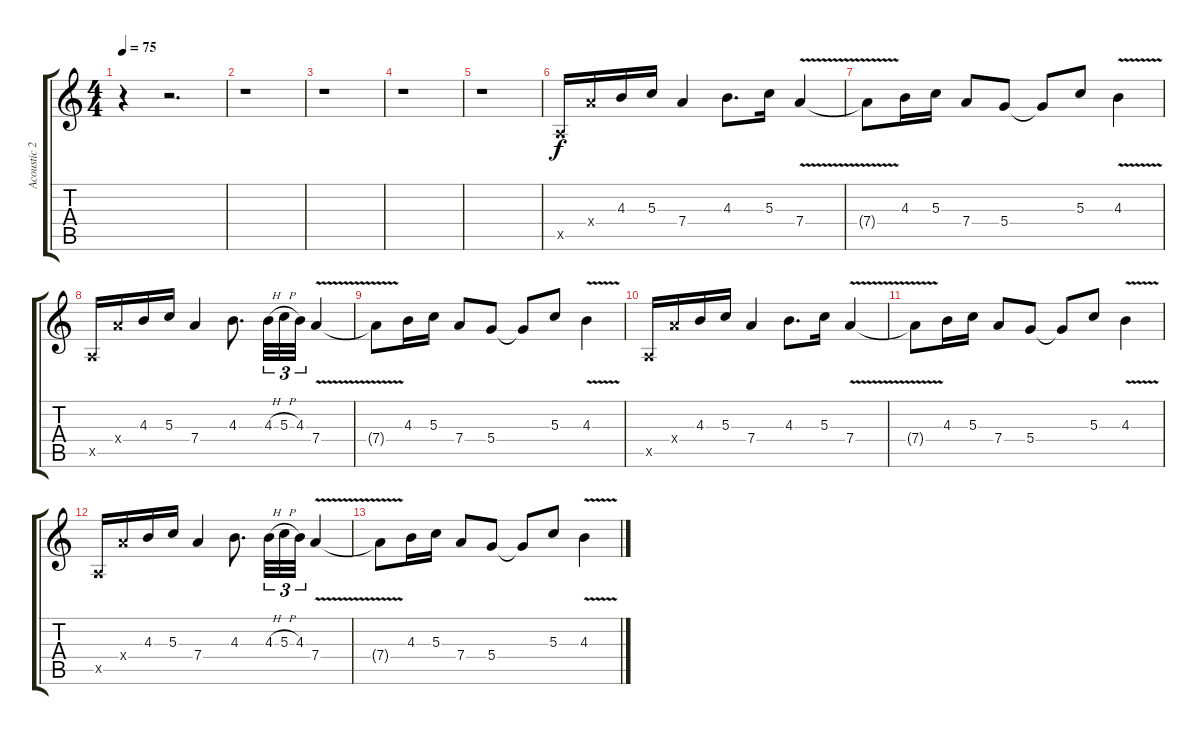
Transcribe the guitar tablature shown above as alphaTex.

\track ("Acoustic 2" "Acoustic 2") {instrument acousticguitarsteel}
\staff {score tabs}
\tuning (E4 B3 G3 D3 A2 E2) {hide}
\ts (4 4)
\tempo 75
\clef g2
\ks c
r.4{dy f instrument acousticguitarsteel} r.2{d} |
r.1 |
r.1 |
r.1 |
r.1 |
0.5{x}.16 7.4{x}.16 4.3.16 5.3.16 7.4.4 4.3.8{d} 5.3.16 7.4{v}.4 |
7.4{v t}.8 4.3.16 5.3.16 7.4.8 5.4.8 5.4{t}.8 5.3.8 4.3{v}.4 |
0.5{x}.16 7.4{x}.16 4.3.16 5.3.16 7.4.4 4.3.8{d} 4.3{h}.32{tu (3 2)} 5.3{h}.32{tu (3 2)} 4.3.32{tu (3 2)} 7.4{v}.4 |
7.4{v t}.8 4.3.16 5.3.16 7.4.8 5.4.8 5.4{t}.8 5.3.8 4.3{v}.4 |
0.5{x}.16 7.4{x}.16 4.3.16 5.3.16 7.4.4 4.3.8{d} 5.3.16 7.4{v}.4 |
7.4{v t}.8 4.3.16 5.3.16 7.4.8 5.4.8 5.4{t}.8 5.3.8 4.3{v}.4 |
0.5{x}.16 7.4{x}.16 4.3.16 5.3.16 7.4.4 4.3.8{d} 4.3{h}.32{tu (3 2)} 5.3{h}.32{tu (3 2)} 4.3.32{tu (3 2)} 7.4{v}.4 |
7.4{v t}.8 4.3.16 5.3.16 7.4.8 5.4.8 5.4{t}.8 5.3.8 4.3{v}.4
